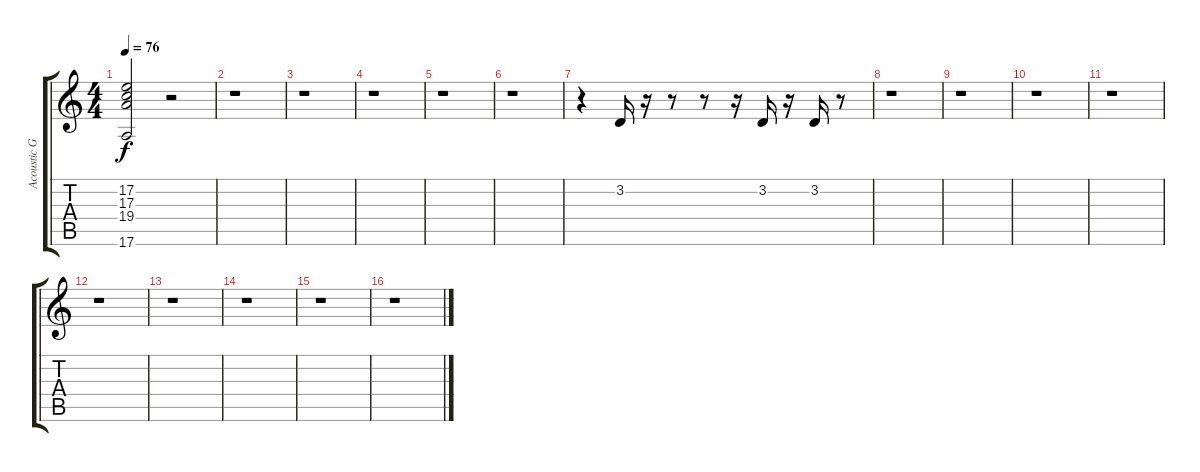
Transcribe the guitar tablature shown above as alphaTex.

\track ("Acoustic Grand Piano" "Acoustic G") {instrument acousticgrandpiano}
\staff {score tabs}
\tuning (E4 B3 G3 D3 A2 E2) {hide}
\ts (4 4)
\tempo 76
\clef g2
\ks c
(17.2 17.3 19.4 17.6).2{dy f} r.2 |
r.1 |
r.1 |
r.1 |
r.1 |
r.1 |
r.4 3.2.16 r.16 r.8 r.8 r.16 3.2.16 r.16 3.2.16 r.8 |
r.1 |
r.1 |
r.1 |
r.1 |
r.1 |
r.1 |
r.1 |
r.1 |
r.1
